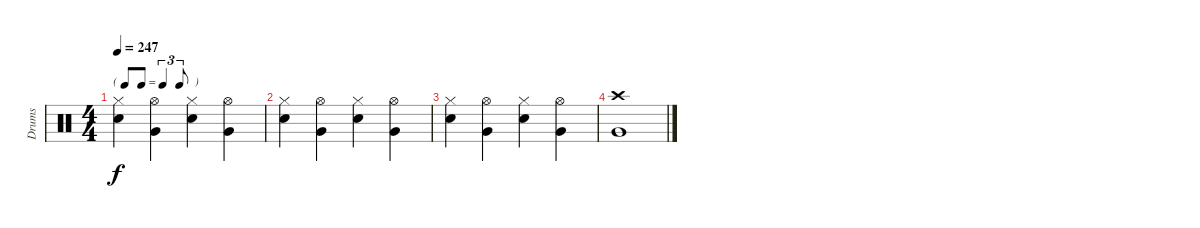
\track ("Drums" "Drums") {instrument percussion}
\staff {score}
\articulation defaults
\ts (4 4)
\tf triplet8th
\tempo 247
\clef neutral
\ks c
("Hi-Hat (closed)" "Electric Snare (hit)").4{dy f} ("Hi-Hat (open)" "Very Low Tom (hit)").4 ("Hi-Hat (closed)" "Electric Snare (hit)").4 ("Hi-Hat (open)" "Very Low Tom (hit)").4 |
("Hi-Hat (closed)" "Electric Snare (hit)").4 ("Hi-Hat (open)" "Very Low Tom (hit)").4 ("Hi-Hat (closed)" "Electric Snare (hit)").4 ("Hi-Hat (open)" "Very Low Tom (hit)").4 |
("Hi-Hat (closed)" "Electric Snare (hit)").4 ("Hi-Hat (open)" "Very Low Tom (hit)").4 ("Hi-Hat (closed)" "Electric Snare (hit)").4 ("Hi-Hat (open)" "Very Low Tom (hit)").4 |
("Crash high (hit)" "Very Low Tom (hit)").1
